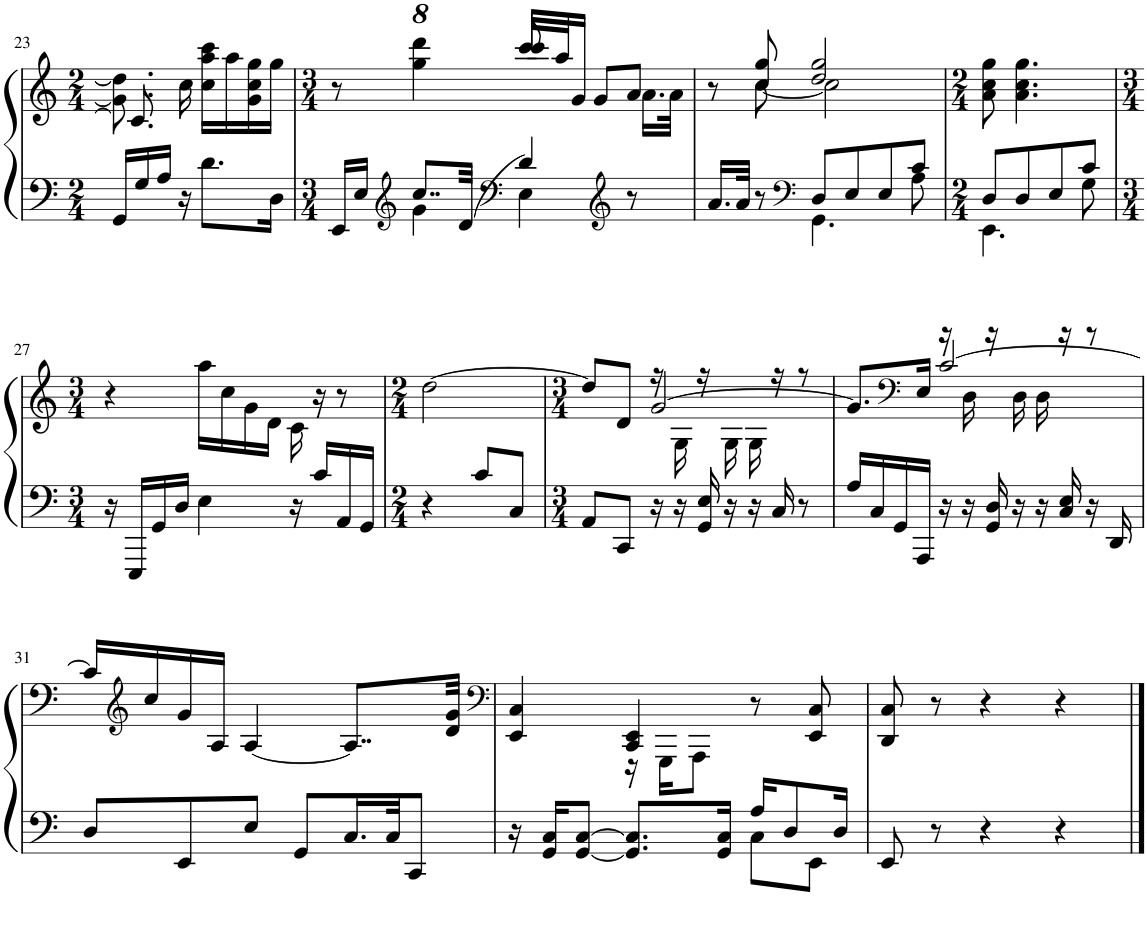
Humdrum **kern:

**kern	**kern
*part1	*part1
*staff2	*staff1
*I"Piano	*
*I'Pno.	*
!!LO:PB:g=z
*clefF4	*clefG2
*k[]	*k[]
*M2/4	*M2/4
=23	=23
*	*^
16GG/LL	8.g\] 8.dd\]	8.c/]
16G/	.	.
16A/JJ	.	.
16r	16cc\	4ryy
8.d\L	16cc\ 16aa\ 16ccc\LL	.
.	16aa\	.
.	16g\ 16cc\ 16gg\	.
16D\Jk	16gg\JJ	16ryy
=24	=24	=24
*M3/4	*M3/4	*
*^	*	*
16EE/LL	8ryy	8r	4.ryy
16E/JJ	.	.	.
*clefG2	*	*	*
*	*	*8va	*
8..cc/L	4g\	4ggg\ 4dddd\	.
[32d/Jkk	.	.	.
*clefF4	*	*	*
*	*	*X8va	*
4d/]	4E\	32ccc/LLL	8ccc/
.	.	32aa/J	.
.	.	16g/JJ	.
.	.	8g/L	8ryy
*clefG2	*	*	*
8r	8ryy	8a/J	16.a\LL
.	.	.	32a\JJk
=25	=25	=25	=25
16.a/LL	4ryy	8r	8ryy
32a/JJk	.	.	.
8r	.	8cc/ 8gg/	[8cc\
*clefF4	*	*	*
8D/L	4.GG\	2dd/ 2gg/	2cc\]
8E/	.	.	.
8E/	.	.	.
8c/J	8A\	.	.
*	*	*v	*v
=26	=26	=26
*M2/4	*	*M2/4
8D/L	4.EE\	8a\ 8cc\ 8gg\
8D/	.	4.a\ 4.cc\ 4.gg\
8E/	.	.
8c/J	8G\	.
*v	*v	*
!!LO:LB:g=z
=27	=27
*M3/4	*M3/4
16r	4r
16EEE/LL	.
16GG/	.
16D/JJ	.
4E\	16aa\LL
.	16cc\
.	16g\
.	16d\JJ
16r	16c\
16c/LL	16r
16AA/	8r
16GG/JJ	.
=28	=28
*M2/4	*M2/4
4r	[2dd\
8c/L	.
8C/J	.
=29	=29
*M3/4	*M3/4
*	*^
8AA/L	8dd/L]	4ryy
8CC/J	8d/J	.
16r	16r	[2g/
16r	16G\	.
16GG/ 16E/	16r	.
16r	16G\	.
16r	16G\	.
16C/	16r	.
8r	8r	.
=30	=30	=30
16A/LL	8.g/L]	4ryy
16C/	.	.
16GG/	.	.
*	*clefF4	*
16AAA/JJ	16E/Jk	.
16r	16r	[2c/
16r	16D\	.
16GG/ 16D/	16r	.
16r	16D\	.
16r	16D\	.
16C/ 16E/	16r	.
16r	8r	.
16DD/	.	.
*	*v	*v
!!LO:LB:g=z
=31	=31
8D/L	16c/LL]
*	*clefG2
.	16cc/
8EE/	16g/
.	16A/JJ
8E/J	[4A/
8GG/L	.
16.C/L	8..A/L]
32C/JK	.
8CC/J	.
.	32d/ 32g/Jkk
=32	=32
*	*clefF4
*^	*^
16r	2ryy	4EE/ 4C/	4ryy
16GG/ 16C/KL	.	.	.
[8GG/ [8C/J	.	.	.
8.GG/] 8.C/]L	.	4CC/ 4EE/	16r
.	.	.	16GGG\KL
.	.	.	8AAA\J
16GG/ 16C/Jk	.	.	.
16A/KL	8C\L	8r	4ryy
8D/	.	.	.
.	8EE\J	8EE/ 8C/	.
16D/Jk	.	.	.
*v	*v	*	*
*	*v	*v
=33	=33
8EE/	8DD/ 8C/
8r	8r
4r	4r
4r	4r
==	==
*-	*-
